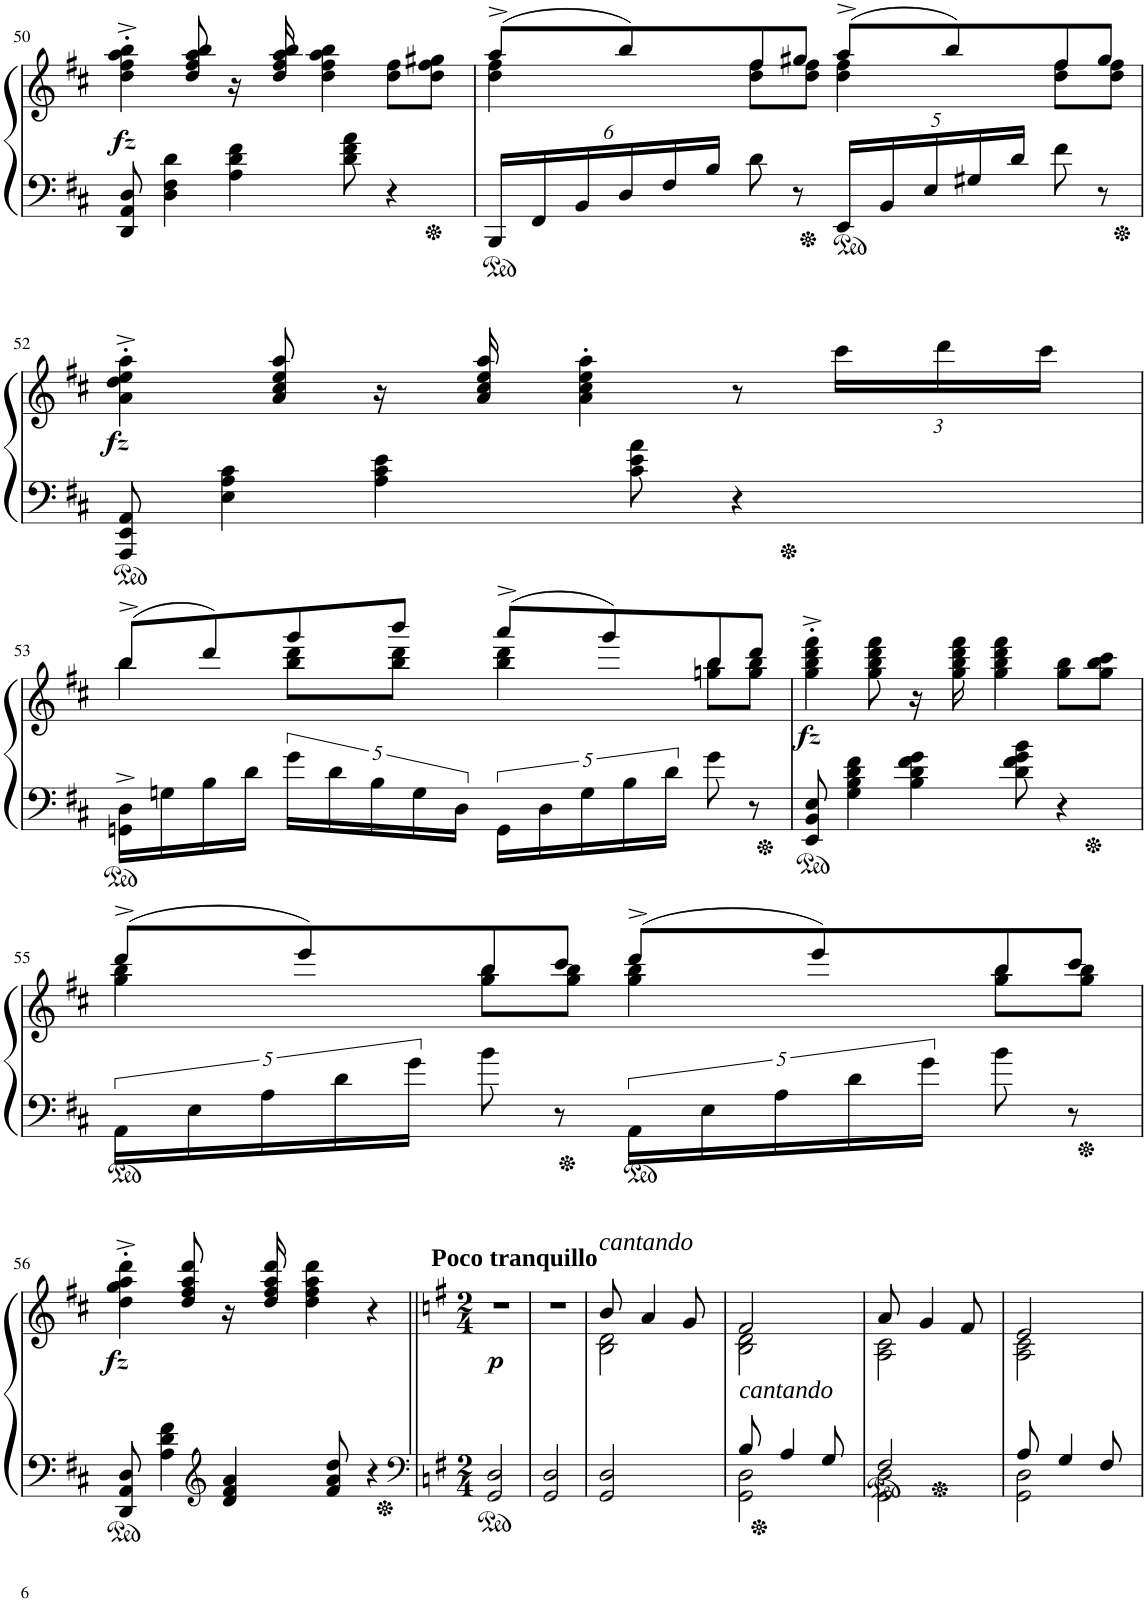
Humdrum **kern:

**kern	**kern	**dynam
*part1	*part1	*part1
*staff2	*staff1	*staff1/2
*I"Piano	*	*
*I'Pno	*	*
!!LO:PB:g=z
*clefF4	*clefG2	*
*k[f#c#]	*k[f#c#]	*
*M4/4	*M4/4	*
*met(c)	*met(c)	*
=50	=50	=50
*	*^	*
!	!	!	!LO:DY:b
8DD/ 8AA/ 8D/	4dd\'^ 4ff#\'^ 4aa\'^ 4bb\'^	4ryy	fz
4D\ 4F#\ 4d\	.	.	.
.	8ryy	8dd/ 8ff#/ 8aa/ 8bb/	.
4A\ 4d\ 4f#\	16r	16ryy	.
.	16ryy	16dd/ 16ff#/ 16aa/ 16bb/	.
.	4dd\ 4ff#\ 4aa\ 4bb\	2ryy	.
8d\ 8f#\ 8a\	.	.	.
4r	8dd\ 8ff#\L	.	.
.	8dd\ 8ff#\ 8gg#X\J	.	.
=51	=51	=51	=51
*Xbrackettup	*	*	*
24BBB/LL	(8aa^/L	4dd\ 4ff#\	.
24FF#/	.	.	.
24BB/	.	.	.
24D/	8bb/)	.	.
24F#/	.	.	.
24B/JJ	.	.	.
8d\	8ff#/	8dd\ 8ff#\L	.
8r	8gg#X/J	8dd\ 8ff#\J	.
20EE/LL	(8aa^/L	4dd\ 4ff#\	.
20BB/	.	.	.
20E/	.	.	.
.	8bb/)	.	.
20G#X/	.	.	.
20d/JJ	.	.	.
8f#\	8ff#/	8dd\ 8ff#\L	.
8r	8gg#/J	8dd\ 8ff#\J	.
!!LO:LB:g=z	!!
=52	=52	=52	=52
!	!	!	!LO:DY:b
8AAA/ 8EE/ 8AA/	4a\'^ 4dd\'^ 4ee\'^ 4aa\'^	4ryy	fz
4E\ 4A\ 4c#\	.	.	.
.	8ryy	8a/ 8cc#/ 8ee/ 8aa/	.
4A\ 4c#\ 4e\	16r	16ryy	.
.	16ryy	16a/ 16cc#/ 16ee/ 16aa/	.
.	4a\' 4cc#\' 4ee\' 4aa\'	2ryy	.
8c#\ 8e\ 8a\	.	.	.
4r	8r	.	.
*	*Xbrackettup	*	*
.	24ccc#\LL	.	.
.	24ddd\	.	.
.	24ccc#\JJ	.	.
!!LO:LB:g=z	!!
=53	=53	=53	=53
16GGn\^ 16D\^LL	(8bb^/L	4bb\	.
16Gn\	.	.	.
16B\	8ddd/)	.	.
16d\JJ	.	.	.
*brackettup	*	*	*
20g\LL	8ggg/	8bb\ 8ddd\L	.
20d\	.	.	.
20B\	.	.	.
.	8bbb/J	8bb\ 8ddd\J	.
20G\	.	.	.
20D\JJ	.	.	.
20GG\LL	(8aaa^/L	4bb\ 4ddd\	.
20D\	.	.	.
20G\	.	.	.
.	8ggg/)	.	.
20B\	.	.	.
20d\JJ	.	.	.
8g\	8bb/	8ggn\ 8bb\L	.
8r	8ddd/J	8gg\ 8bb\J	.
=54	=54	=54	=54
!	!	!	!LO:DY:b
8EE/ 8BB/ 8E/	4gg\'^ 4bb\'^ 4ddd\'^ 4fff#\'^	4ryy	fz
4G\ 4B\ 4d\ 4f#\	.	.	.
.	8ryy	8gg\ 8bb\ 8ddd\ 8fff#\	.
4B\ 4d\ 4f#\ 4g\	16r	16ryy	.
.	16ryy	16gg\ 16bb\ 16ddd\ 16fff#\	.
.	4gg\ 4bb\ 4ddd\ 4fff#\	2ryy	.
8d\ 8f#\ 8g\ 8b\	.	.	.
4r	8gg\ 8bb\L	.	.
.	8gg\ 8bb\ 8ccc#\J	.	.
!!LO:LB:g=z	!!
=55	=55	=55	=55
20AA\LL	(8ddd^/L	4gg\ 4bb\	.
20E\	.	.	.
20A\	.	.	.
.	8eee/)	.	.
20d\	.	.	.
20g\JJ	.	.	.
8b\	8bb/	8gg\ 8bb\L	.
8r	8ccc#/J	8gg\ 8bb\J	.
20AA\LL	(8ddd^/L	4gg\ 4bb\	.
20E\	.	.	.
20A\	.	.	.
.	8eee/)	.	.
20d\	.	.	.
20g\JJ	.	.	.
8b\	8bb/	8gg\ 8bb\L	.
8r	8ccc#/J	8gg\ 8bb\J	.
!!LO:LB:g=z	!!
=56	=56	=56	=56
!	!	!	!LO:DY:b
8DD/ 8AA/ 8D/	4dd\'^ 4gg\'^ 4aa\'^ 4ddd\'^	4ryy	fz
4A\ 4d\ 4f#\	.	.	.
.	8ryy	8dd/ 8ff#/ 8aa/ 8ddd/	.
*clefG2	*	*	*
4d/ 4f#/ 4a/	16r	16ryy	.
.	16ryy	16dd/ 16ff#/ 16aa/ 16ddd/	.
.	4dd\ 4ff#\ 4aa\ 4ddd\	2ryy	.
8f#/ 8a/ 8dd/	.	.	.
4r	4r	.	.
*	*v	*v	*
=57||	=57||	=57||
*clefF4	*	*
*k[f#]	*k[f#]	*
*M2/4	*M2/4	*
!	!LO:TX:a:B:t=Poco tranquillo	!
!	!	!LO:DY:b
2GG/ 2D/	2r	p
=58	=58	=58
2GG/ 2D/	2r	.
=59	=59	=59
*	*^	*
!	!LO:TX:a:i:t=cantando	!	!
2GG/ 2D/	8b/	2B\ 2d\	.
.	4a/	.	.
.	8g/	.	.
=60	=60	=60	=60
*^	*	*	*
!LO:TX:a:i:t=cantando	!	!	!	!
8B/	2GG\ 2D\	2f#/	2B\ 2d\	.
4A/	.	.	.	.
8G/	.	.	.	.
=61	=61	=61	=61	=61
2F#/	2GG\ 2D\	8a/	2A\ 2c\	.
.	.	4g/	.	.
.	.	8f#/	.	.
=62	=62	=62	=62	=62
8A/	2GG\ 2D\	2e/	2A\ 2c\	.
4G/	.	.	.	.
8F#/	.	.	.	.
*v	*v	*	*	*
*	*v	*v	*
=	=	=
*-	*-	*-
